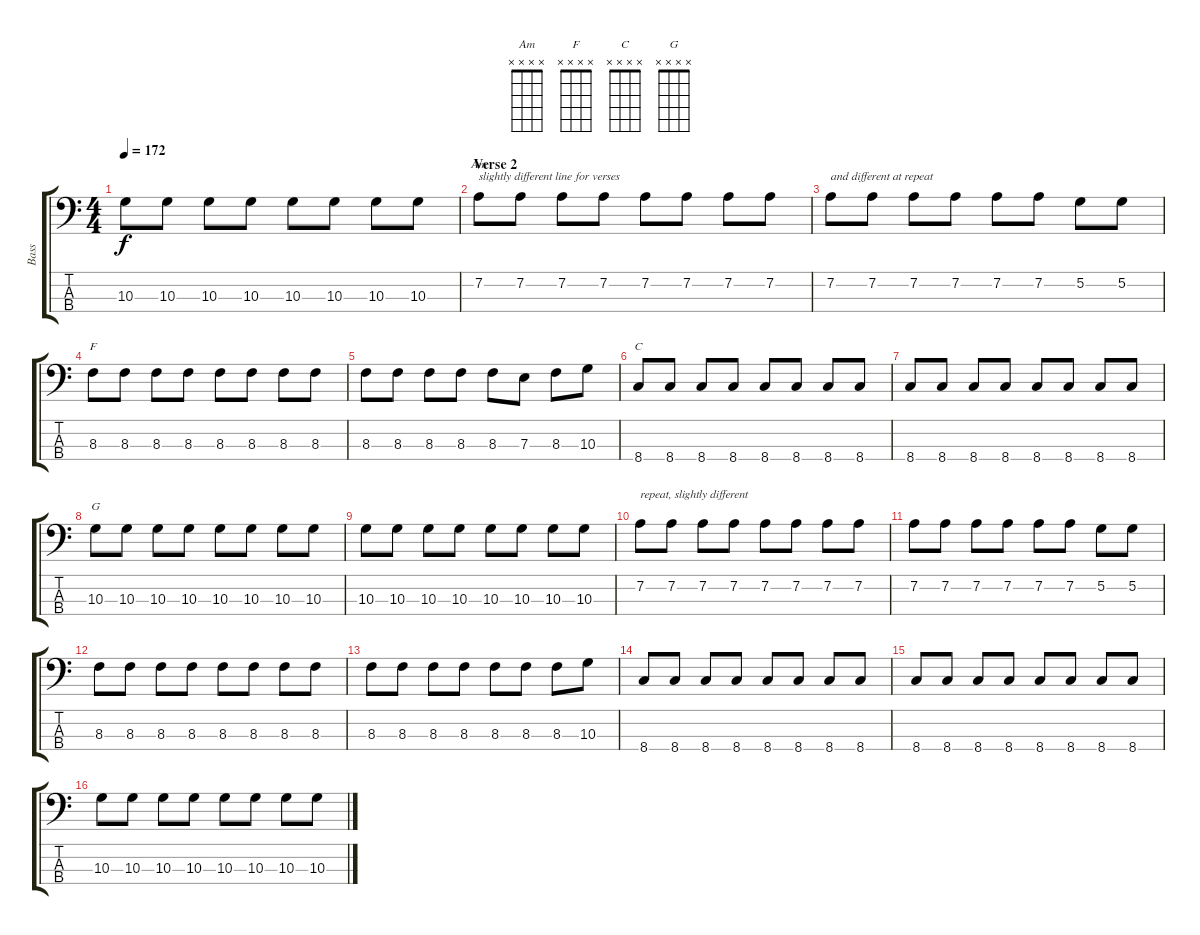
\track ("Bass" "Bass") {instrument electricbasspick}
\staff {score tabs}
\tuning (G2 D2 A1 E1) {hide}
\chord ("Am" x x x x)
\chord ("F" x x x x)
\chord ("C" x x x x)
\chord ("G" x x x x)
\ts (4 4)
\tempo 172
\clef f4
\ks c
10.3.8{dy f} 10.3.8 10.3.8 10.3.8 10.3.8 10.3.8 10.3.8 10.3.8 |
\section ("" "Verse 2")
7.2.8{ch "Am" txt "slightly different line for verses"} 7.2.8 7.2.8 7.2.8 7.2.8 7.2.8 7.2.8 7.2.8 |
7.2.8{txt "and different at repeat"} 7.2.8 7.2.8 7.2.8 7.2.8 7.2.8 5.2.8 5.2.8 |
8.3.8{ch "F"} 8.3.8 8.3.8 8.3.8 8.3.8 8.3.8 8.3.8 8.3.8 |
8.3.8 8.3.8 8.3.8 8.3.8 8.3.8 7.3.8 8.3.8 10.3.8 |
8.4.8{ch "C"} 8.4.8 8.4.8 8.4.8 8.4.8 8.4.8 8.4.8 8.4.8 |
8.4.8 8.4.8 8.4.8 8.4.8 8.4.8 8.4.8 8.4.8 8.4.8 |
10.3.8{ch "G"} 10.3.8 10.3.8 10.3.8 10.3.8 10.3.8 10.3.8 10.3.8 |
10.3.8 10.3.8 10.3.8 10.3.8 10.3.8 10.3.8 10.3.8 10.3.8 |
7.2.8{txt "repeat, slightly different"} 7.2.8 7.2.8 7.2.8 7.2.8 7.2.8 7.2.8 7.2.8 |
7.2.8 7.2.8 7.2.8 7.2.8 7.2.8 7.2.8 5.2.8 5.2.8 |
8.3.8 8.3.8 8.3.8 8.3.8 8.3.8 8.3.8 8.3.8 8.3.8 |
8.3.8 8.3.8 8.3.8 8.3.8 8.3.8 8.3.8 8.3.8 10.3.8 |
8.4.8 8.4.8 8.4.8 8.4.8 8.4.8 8.4.8 8.4.8 8.4.8 |
8.4.8 8.4.8 8.4.8 8.4.8 8.4.8 8.4.8 8.4.8 8.4.8 |
10.3.8 10.3.8 10.3.8 10.3.8 10.3.8 10.3.8 10.3.8 10.3.8
